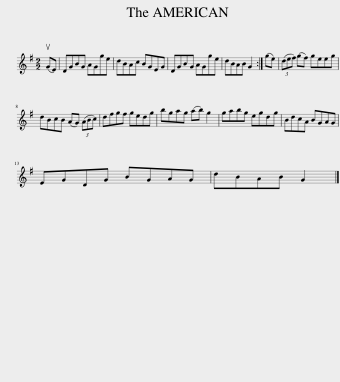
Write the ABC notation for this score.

X:1
L:1/8
M:2/2
I:linebreak $
K:G
V:1 treble
V:1
 (uGE) | DGBG AGge | dBAc BGEG | DGBG AGge | dBAB G2 :| %5
 (ge) | (3(def) (gf) geeg |$ dBcB (AG) (3(ABc) | dfgf gedg | bgag (ab) g2 | %10
 gabg egdg | BdcA BGAG |$ EGDG BGAG | dBAB G2 |] %14
